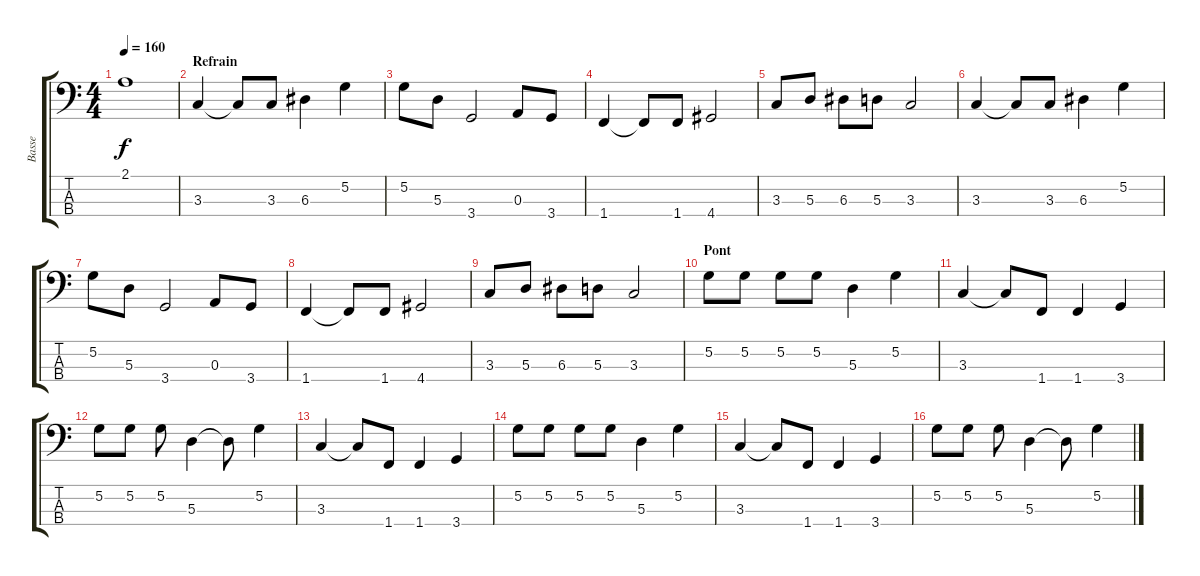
\track ("Basse" "Basse") {instrument electricbassfinger}
\staff {score tabs}
\tuning (G2 D2 A1 E1) {hide}
\ts (4 4)
\tempo 160
\clef f4
\ks c
2.1.1{dy f} |
\section ("" "Refrain")
3.3.4 3.3{t}.8 3.3.8 6.3.4 5.2.4 |
5.2.8 5.3.8 3.4.2 0.3.8 3.4.8 |
1.4.4 1.4{t}.8 1.4.8 4.4.2 |
3.3.8 5.3.8 6.3.8 5.3.8 3.3.2 |
3.3.4 3.3{t}.8 3.3.8 6.3.4 5.2.4 |
5.2.8 5.3.8 3.4.2 0.3.8 3.4.8 |
1.4.4 1.4{t}.8 1.4.8 4.4.2 |
3.3.8 5.3.8 6.3.8 5.3.8 3.3.2 |
\section ("" "Pont")
5.2.8 5.2.8 5.2.8 5.2.8 5.3.4 5.2.4 |
3.3.4 3.3{t}.8 1.4.8 1.4.4 3.4.4 |
5.2.8 5.2.8 5.2.8 5.3.4 5.3{t}.8 5.2.4 |
3.3.4 3.3{t}.8 1.4.8 1.4.4 3.4.4 |
5.2.8 5.2.8 5.2.8 5.2.8 5.3.4 5.2.4 |
3.3.4 3.3{t}.8 1.4.8 1.4.4 3.4.4 |
5.2.8 5.2.8 5.2.8 5.3.4 5.3{t}.8 5.2.4
